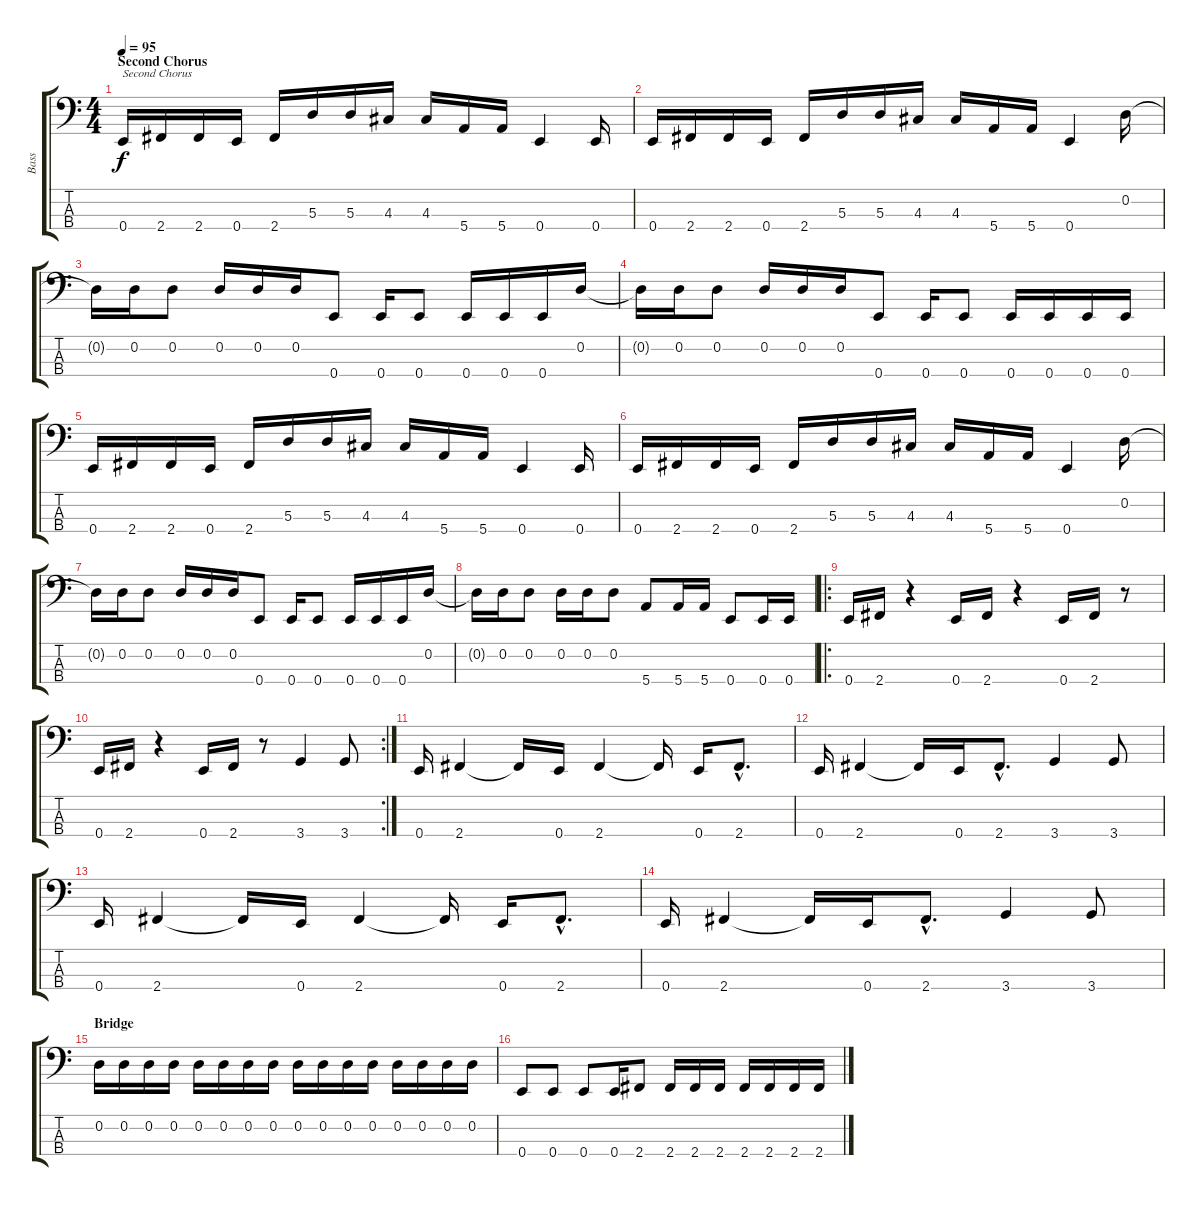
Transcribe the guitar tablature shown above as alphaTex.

\track ("Bass" "Bass") {instrument electricbassfinger}
\staff {score tabs}
\tuning (G2 D2 A1 E1) {hide}
\ts (4 4)
\section ("" "Second Chorus")
\tempo 95
\clef f4
\ks c
0.4.16{txt "Second Chorus" dy f} 2.4.16 2.4.16 0.4.16 2.4.16 5.3.16 5.3.16 4.3.16 4.3.16 5.4.16 5.4.16 0.4.4 0.4.16 |
0.4.16 2.4.16 2.4.16 0.4.16 2.4.16 5.3.16 5.3.16 4.3.16 4.3.16 5.4.16 5.4.16 0.4.4 0.2.16 |
0.2{t}.16 0.2.16 0.2.8 0.2.16 0.2.16 0.2.16 0.4.8 0.4.16 0.4.8 0.4.16 0.4.16 0.4.16 0.2.16 |
0.2{t}.16 0.2.16 0.2.8 0.2.16 0.2.16 0.2.16 0.4.8 0.4.16 0.4.8 0.4.16 0.4.16 0.4.16 0.4.16 |
0.4.16 2.4.16 2.4.16 0.4.16 2.4.16 5.3.16 5.3.16 4.3.16 4.3.16 5.4.16 5.4.16 0.4.4 0.4.16 |
0.4.16 2.4.16 2.4.16 0.4.16 2.4.16 5.3.16 5.3.16 4.3.16 4.3.16 5.4.16 5.4.16 0.4.4 0.2.16 |
0.2{t}.16 0.2.16 0.2.8 0.2.16 0.2.16 0.2.16 0.4.8 0.4.16 0.4.8 0.4.16 0.4.16 0.4.16 0.2.16 |
0.2{t}.16 0.2.16 0.2.8 0.2.16 0.2.16 0.2.8 5.4.8 5.4.16 5.4.16 0.4.8 0.4.16 0.4.16 |
\ro
0.4.16 2.4.16 r.4 0.4.16 2.4.16 r.4 0.4.16 2.4.16 r.8 |
\rc 2
0.4.16 2.4.16 r.4 0.4.16 2.4.16 r.8 3.4.4 3.4.8 |
0.4.16 2.4.4 2.4{t}.16 0.4.16 2.4.4 2.4{t}.16 0.4.16 2.4{hac}.8{d} |
0.4.16 2.4.4 2.4{t}.16 0.4.16 2.4{hac}.8{d} 3.4.4 3.4.8 |
0.4.16 2.4.4 2.4{t}.16 0.4.16 2.4.4 2.4{t}.16 0.4.16 2.4{hac}.8{d} |
0.4.16 2.4.4 2.4{t}.16 0.4.16 2.4{hac}.8{d} 3.4.4 3.4.8 |
\section ("" "Bridge")
0.2.16 0.2.16 0.2.16 0.2.16 0.2.16 0.2.16 0.2.16 0.2.16 0.2.16 0.2.16 0.2.16 0.2.16 0.2.16 0.2.16 0.2.16 0.2.16 |
0.4.8 0.4.8 0.4.8 0.4.16 2.4.8 2.4.16 2.4.16 2.4.16 2.4.16 2.4.16 2.4.16 2.4.16
